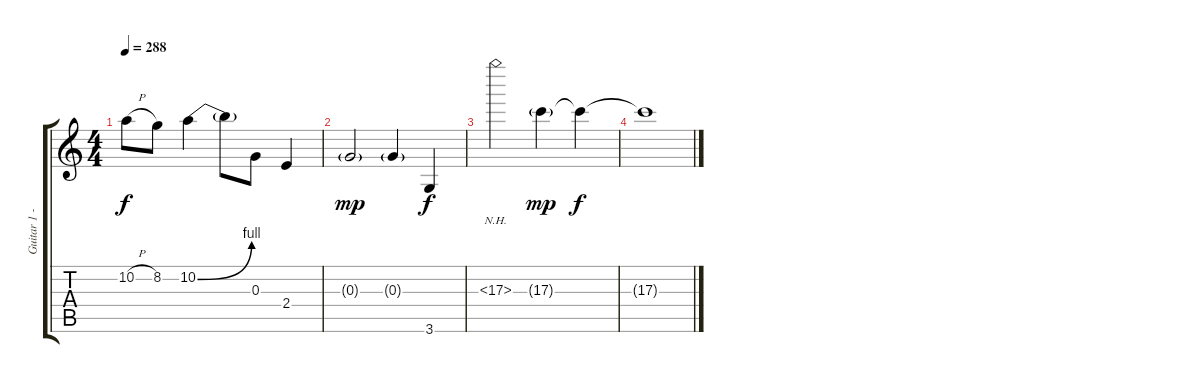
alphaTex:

\track ("Guitar 1 - John Frusciante " "Guitar 1 -") {instrument distortionguitar}
\staff {score tabs}
\tuning (E4 B3 G3 D3 A2 E2) {hide}
\ts (4 4)
\tempo 288
\clef g2
\ks c
10.2{h}.8{dy f} 8.2.8 10.2{be (bend 0 0 60 4)}.4 10.2{t}.8 0.3.8 2.4.4 |
0.3{g}.2{dy mp} 0.3{g}.4 3.6.4{dy f} |
17.3{nh}.2 17.3{g}.4{dy mp} 17.3{t}.4{dy f} |
17.3{t}.1
